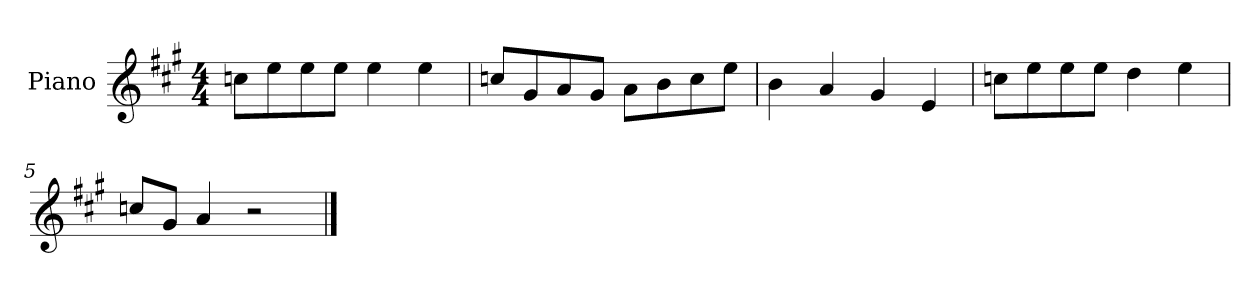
**kern
*part1
*staff1
*I"Piano
*I'P-no
*clefG2
*k[f#c#g#]
*M4/4
*MM90
=1
8ccn\L
8ee\
8ee\
8ee\J
4ee\
4ee\
=2
8ccn/L
8g#/
8a/
8g#/J
8a\L
8b\
8cc\
8ee\J
=3
4b\
4a/
4g#/
4e/
=4
8ccn\L
8ee\
8ee\
8ee\J
4dd\
4ee\
=5
8ccn/L
8g#/J
4a/
2r
==
*-
